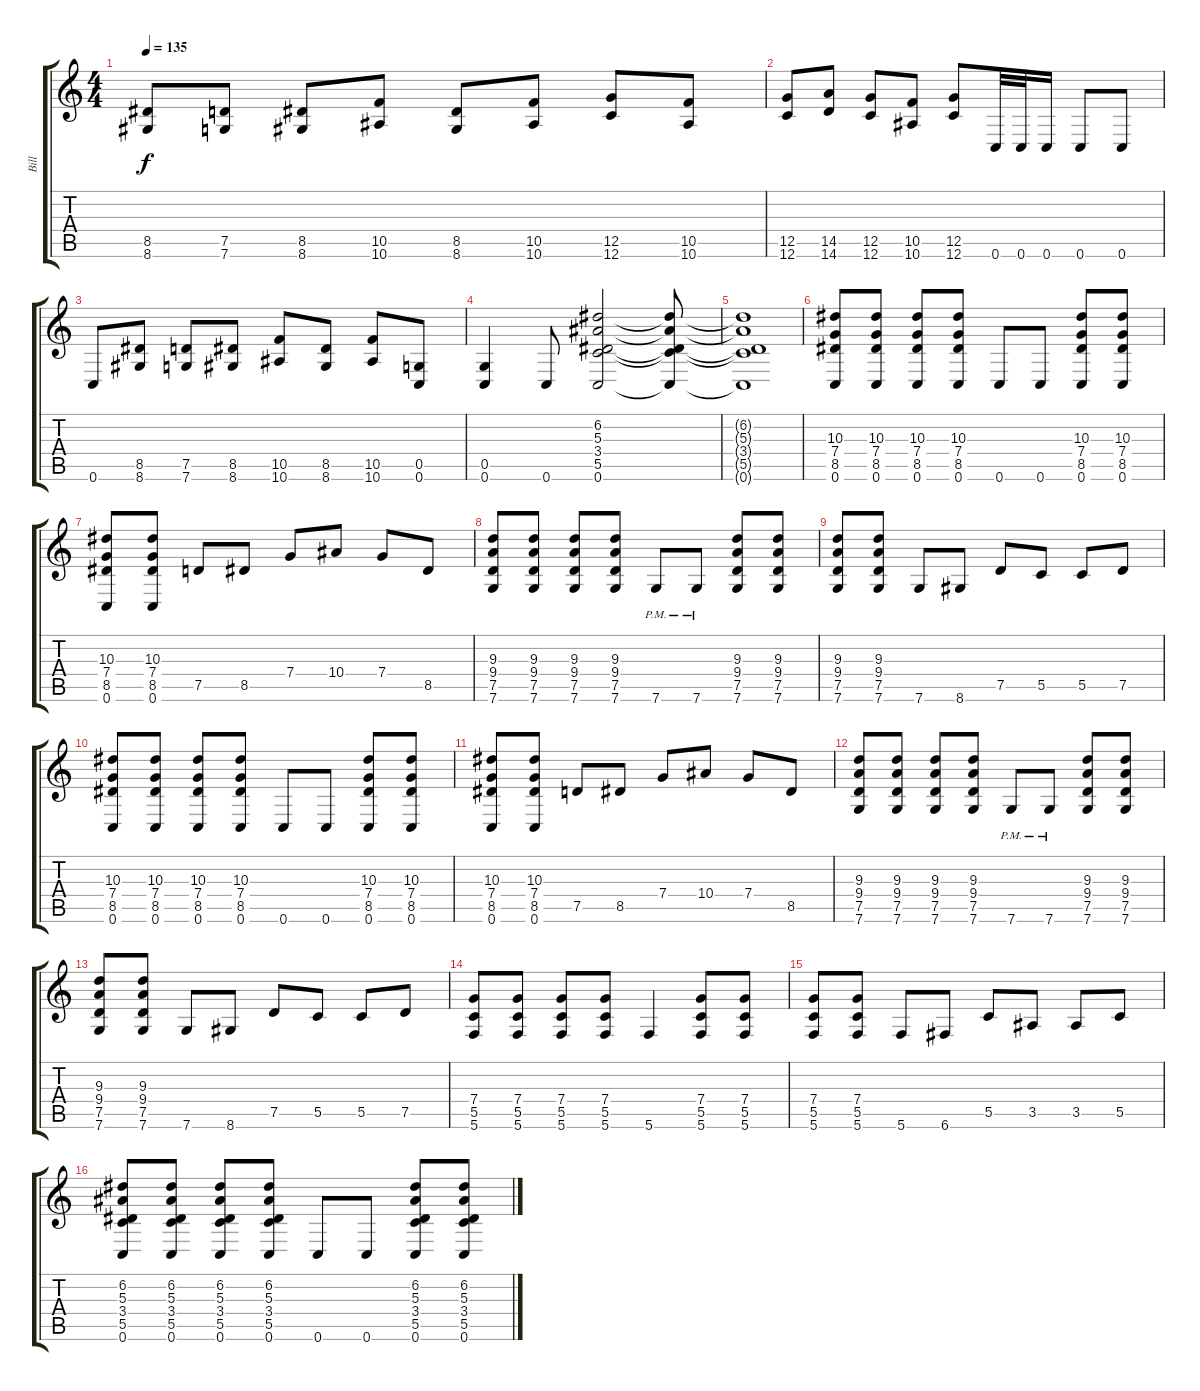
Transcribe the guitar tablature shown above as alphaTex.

\track ("Bill" "Bill") {instrument distortionguitar}
\staff {score tabs}
\tuning (D4 A3 F3 C3 G2 C2) {hide}
\ts (4 4)
\tempo 135
\clef g2
\ks c
(8.5 8.6).8{dy f} (7.5 7.6).8 (8.5 8.6).8 (10.5 10.6).8 (8.5 8.6).8 (10.5 10.6).8 (12.5 12.6).8 (10.5 10.6).8 |
(12.5 12.6).8 (14.5 14.6).8 (12.5 12.6).8 (10.5 10.6).8 (12.5 12.6).8 0.6.32 0.6.32 0.6.16 0.6.8 0.6.8 |
0.6.8 (8.5 8.6).8 (7.5 7.6).8 (8.5 8.6).8 (10.5 10.6).8 (8.5 8.6).8 (10.5 10.6).8 (0.5 0.6).8 |
(0.5 0.6).4 0.6.8 (6.2 5.3 3.4 5.5 0.6).2 (6.2{t} 5.3{t} 3.4{t} 5.5{t} 0.6{t}).8 |
(6.2{t} 5.3{t} 3.4{t} 5.5{t} 0.6{t}).1 |
(10.3 7.4 8.5 0.6).8 (10.3 7.4 8.5 0.6).8 (10.3 7.4 8.5 0.6).8 (10.3 7.4 8.5 0.6).8 0.6.8 0.6.8 (10.3 7.4 8.5 0.6).8 (10.3 7.4 8.5 0.6).8 |
(10.3 7.4 8.5 0.6).8 (10.3 7.4 8.5 0.6).8 7.5.8 8.5.8 7.4.8 10.4.8 7.4.8 8.5.8 |
(9.3 9.4 7.5 7.6).8 (9.3 9.4 7.5 7.6).8 (9.3 9.4 7.5 7.6).8 (9.3 9.4 7.5 7.6).8 7.6{pm}.8 7.6{pm}.8 (9.3 9.4 7.5 7.6).8 (9.3 9.4 7.5 7.6).8 |
(9.3 9.4 7.5 7.6).8 (9.3 9.4 7.5 7.6).8 7.6.8 8.6.8 7.5.8 5.5.8 5.5.8 7.5.8 |
(10.3 7.4 8.5 0.6).8 (10.3 7.4 8.5 0.6).8 (10.3 7.4 8.5 0.6).8 (10.3 7.4 8.5 0.6).8 0.6.8 0.6.8 (10.3 7.4 8.5 0.6).8 (10.3 7.4 8.5 0.6).8 |
(10.3 7.4 8.5 0.6).8 (10.3 7.4 8.5 0.6).8 7.5.8 8.5.8 7.4.8 10.4.8 7.4.8 8.5.8 |
(9.3 9.4 7.5 7.6).8 (9.3 9.4 7.5 7.6).8 (9.3 9.4 7.5 7.6).8 (9.3 9.4 7.5 7.6).8 7.6{pm}.8 7.6{pm}.8 (9.3 9.4 7.5 7.6).8 (9.3 9.4 7.5 7.6).8 |
(9.3 9.4 7.5 7.6).8 (9.3 9.4 7.5 7.6).8 7.6.8 8.6.8 7.5.8 5.5.8 5.5.8 7.5.8 |
(7.4 5.5 5.6).8 (7.4 5.5 5.6).8 (7.4 5.5 5.6).8 (7.4 5.5 5.6).8 5.6.4 (7.4 5.5 5.6).8 (7.4 5.5 5.6).8 |
(7.4 5.5 5.6).8 (7.4 5.5 5.6).8 5.6.8 6.6.8 5.5.8 3.5.8 3.5.8 5.5.8 |
(6.2 5.3 3.4 5.5 0.6).8 (6.2 5.3 3.4 5.5 0.6).8 (6.2 5.3 3.4 5.5 0.6).8 (6.2 5.3 3.4 5.5 0.6).8 0.6.8 0.6.8 (6.2 5.3 3.4 5.5 0.6).8 (6.2 5.3 3.4 5.5 0.6).8
